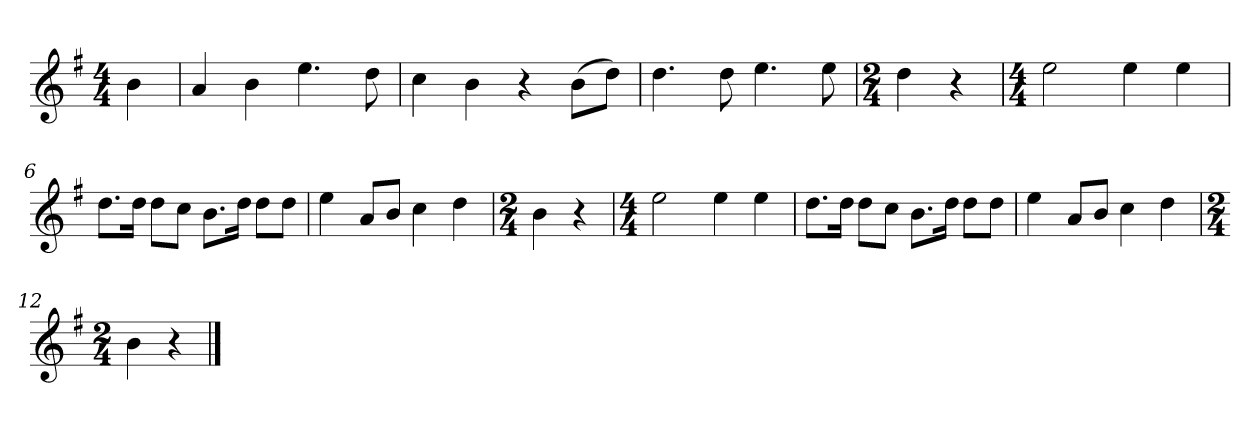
**kern
*part1
*staff1
*k[f#]
*M4/4
*MM120
=
4b
=1
4a
4b
4.ee
8dd
=2
4cc
4b
4r
(8bL
8ddJ)
=3
4.dd
8dd
4.ee
8ee
=4
*M2/4
4dd
4r
=5
*M4/4
2ee
4ee
4ee
=6
8.ddL
16ddJk
8ddL
8ccJ
8.bL
16ddJk
8ddL
8ddJ
=7
4ee
8aL
8bJ
4cc
4dd
=8
*M2/4
4b
4r
=9
*M4/4
2ee
4ee
4ee
=10
8.ddL
16ddJk
8ddL
8ccJ
8.bL
16ddJk
8ddL
8ddJ
=11
4ee
8aL
8bJ
4cc
4dd
=12
*M2/4
4b
4r
==
*-
